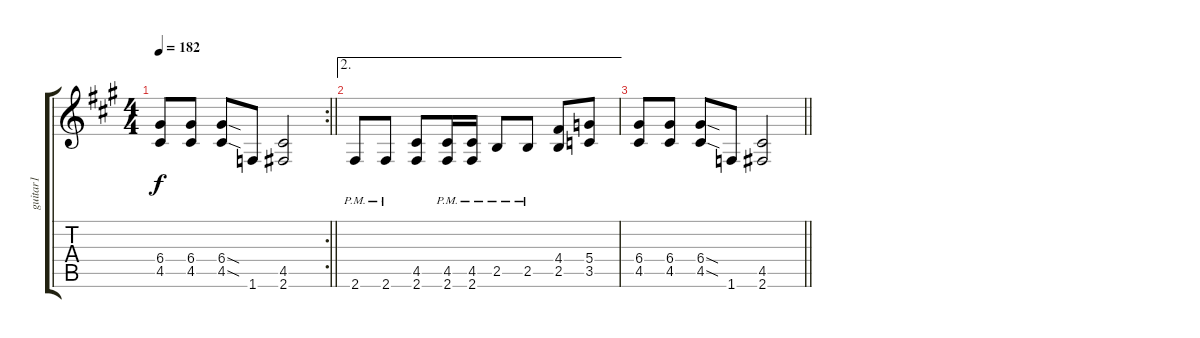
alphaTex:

\track ("guitar1" "guitar1") {instrument distortionguitar}
\staff {score tabs}
\tuning (E4 B3 G3 D3 A2 E2) {hide}
\rc 2
\ts (4 4)
\tempo 182
\clef g2
\barLineRight lightlight
\ks f#minor
(6.4 4.5).8{dy f} (6.4 4.5).8 (6.4{sod} 4.5{sod}).8 1.6.8 (4.5 2.6).2 |
\ae 2
2.6{pm}.8 2.6{pm}.8 (4.5 2.6).8 (4.5{pm} 2.6{pm}).16 (4.5{pm} 2.6{pm}).16 2.5{pm}.8 2.5{pm}.8 (4.4 2.5).8 (5.4 3.5).8 |
\barLineRight lightlight
(6.4 4.5).8 (6.4 4.5).8 (6.4{sod} 4.5{sod}).8 1.6.8 (4.5 2.6).2
